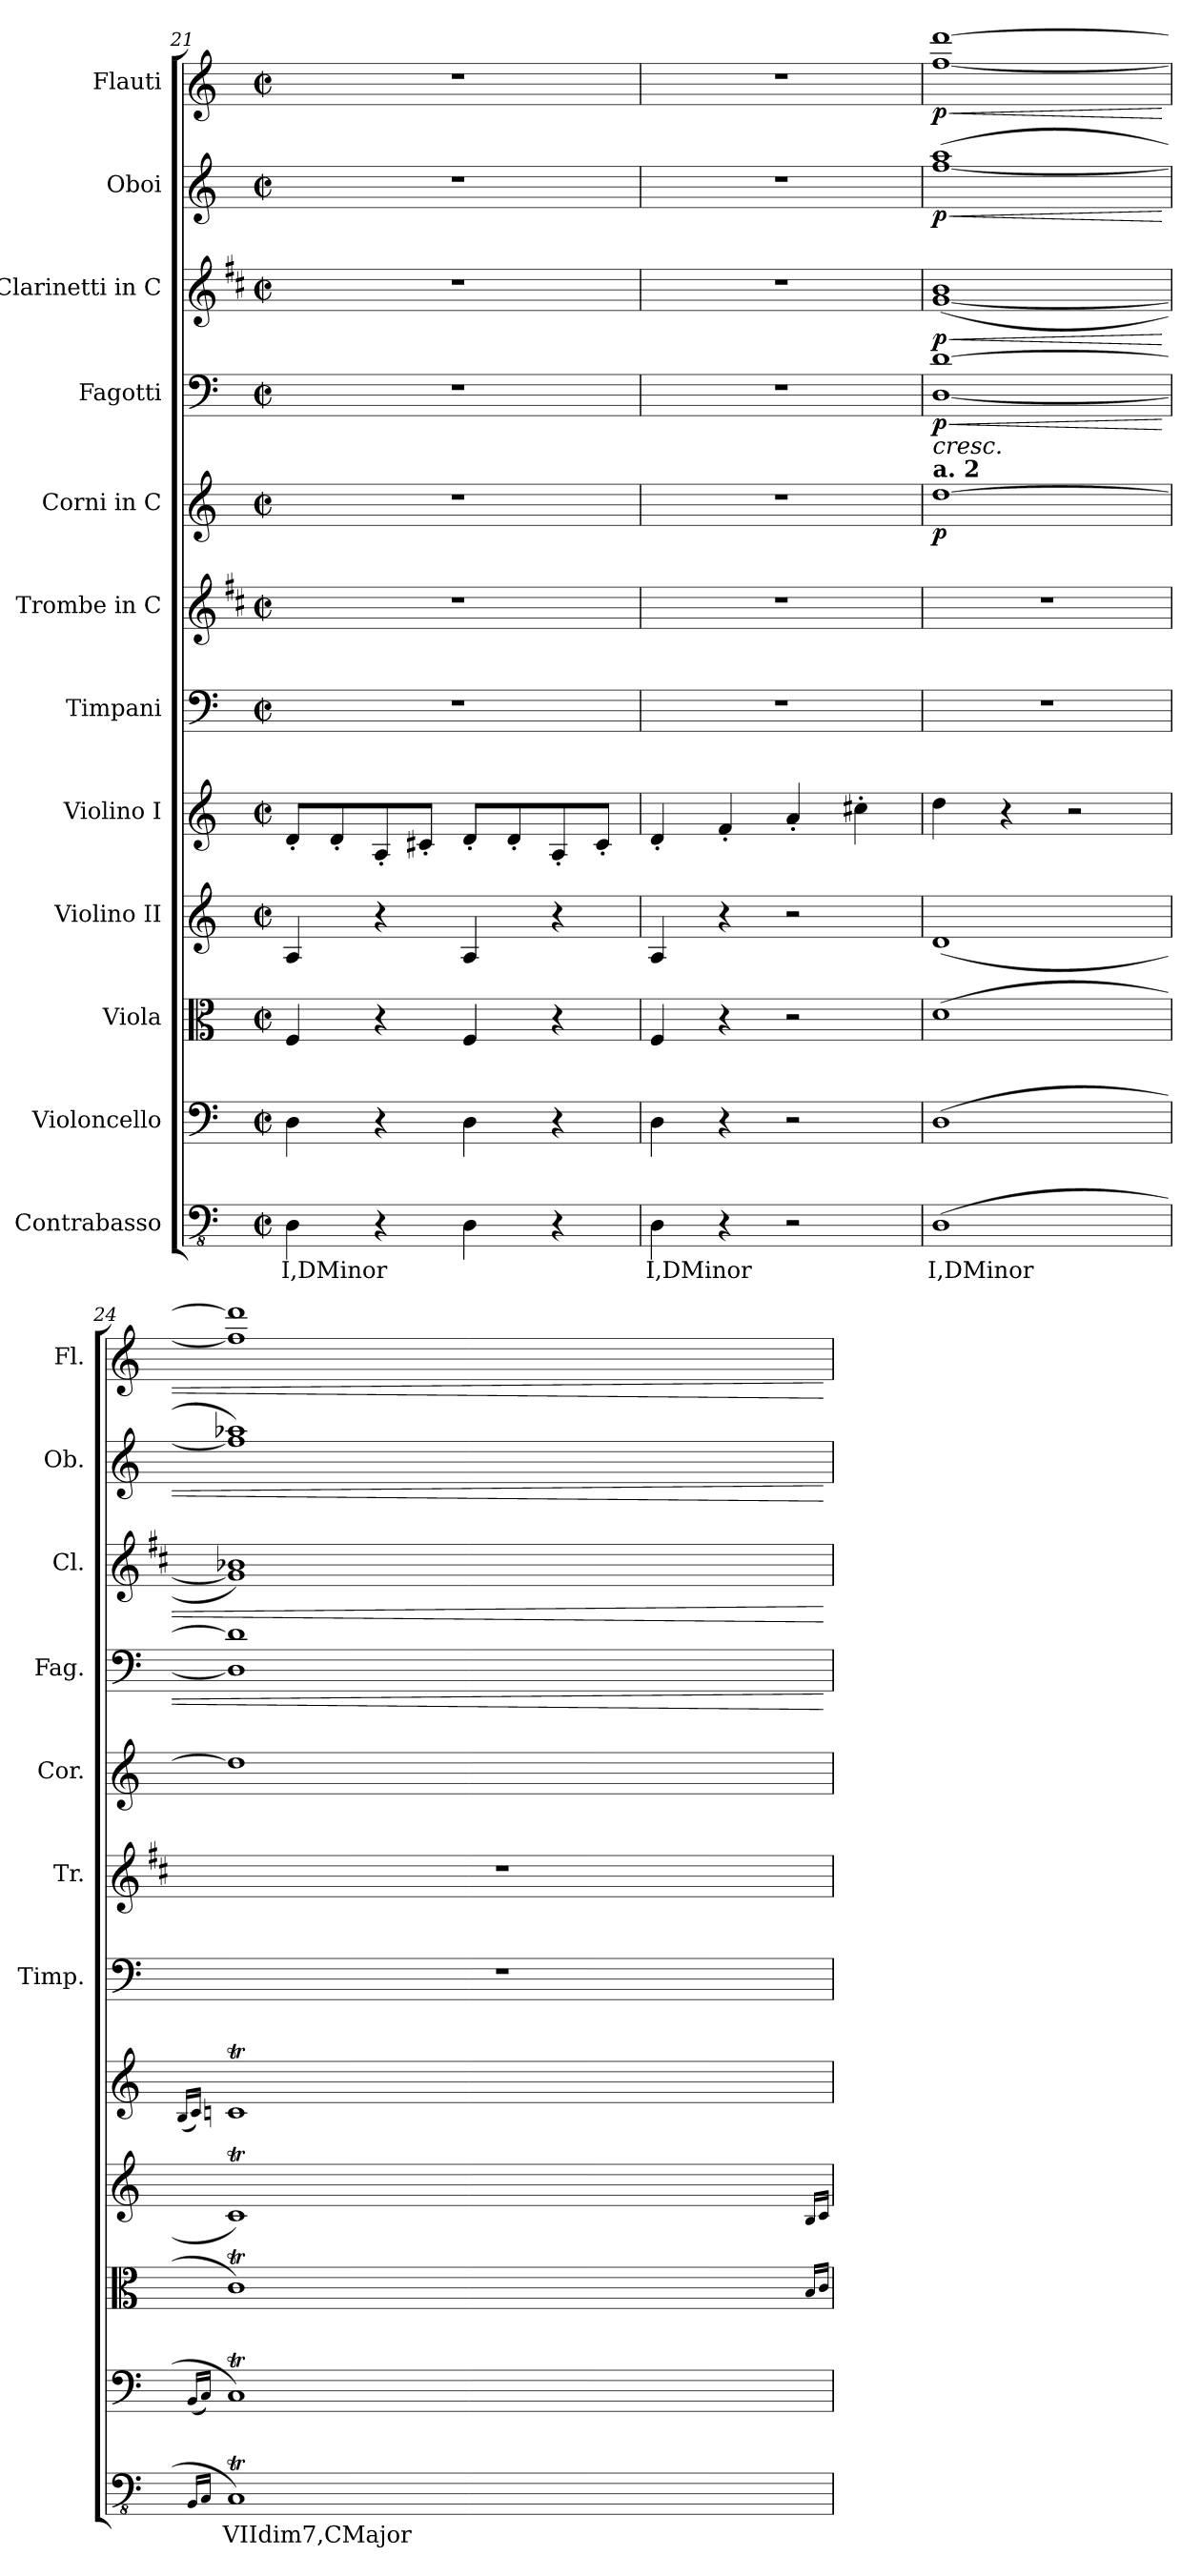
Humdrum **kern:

**kern	**text	**kern	**kern	**kern	**kern	**kern	**kern	**kern	**dynam	**kern	**dynam	**kern	**dynam	**kern	**dynam	**kern	**dynam
*part12	*part12	*part11	*part10	*part9	*part8	*part7	*part6	*part5	*part5	*part4	*part4	*part3	*part3	*part2	*part2	*part1	*part1
*staff12	*staff12	*staff11	*staff10	*staff9	*staff8	*staff7	*staff6	*staff5	*staff5	*staff4	*staff4	*staff3	*staff3	*staff2	*staff2	*staff1	*staff1
*I"Contrabasso	*	*I"Violoncello	*I"Viola	*I"Violino II	*I"Violino I	*I"Timpani	*I"Trombe in C	*I"Corni in C	*	*I"Fagotti	*	*I"Clarinetti in C	*	*I"Oboi	*	*I"Flauti	*
*	*	*	*	*	*	*I'Timp.	*I'Tr.	*I'Cor.	*	*I'Fag.	*	*I'Cl.	*	*I'Ob.	*	*I'Fl.	*
*clefFv4	*	*clefF4	*clefC3	*clefG2	*clefG2	*clefF4	*clefG2	*clefG2	*	*clefF4	*	*clefG2	*	*clefG2	*	*clefG2	*
*	*	*	*	*	*	*	*ITrd1c2	*ITrd7c12	*	*	*	*ITrd1c2	*	*	*	*	*
*k[]	*	*k[]	*k[]	*k[]	*k[]	*k[]	*k[]	*k[]	*	*k[]	*	*k[]	*	*k[]	*	*k[]	*
*M2/2	*	*M2/2	*M2/2	*M2/2	*M2/2	*M2/2	*M2/2	*M2/2	*	*M2/2	*	*M2/2	*	*M2/2	*	*M2/2	*
*met(c|)	*	*met(c|)	*met(c|)	*met(c|)	*met(c|)	*met(c|)	*met(c|)	*met(c|)	*	*met(c|)	*	*met(c|)	*	*met(c|)	*	*met(c|)	*
=21	=21	=21	=21	=21	=21	=21	=21	=21	=21	=21	=21	=21	=21	=21	=21	=21	=21
4DD\	I,DMinor	4D\	4F/	4A/	8d'/L	1r	1r	1r	.	1r	.	1r	.	1r	.	1r	.
.	.	.	.	.	8d'/	.	.	.	.	.	.	.	.	.	.	.	.
4r	.	4r	4r	4r	8A'/	.	.	.	.	.	.	.	.	.	.	.	.
.	.	.	.	.	8c#X'/J	.	.	.	.	.	.	.	.	.	.	.	.
4DD\	.	4D\	4F/	4A/	8d'/L	.	.	.	.	.	.	.	.	.	.	.	.
.	.	.	.	.	8d'/	.	.	.	.	.	.	.	.	.	.	.	.
4r	.	4r	4r	4r	8A'/	.	.	.	.	.	.	.	.	.	.	.	.
.	.	.	.	.	8c#'/J	.	.	.	.	.	.	.	.	.	.	.	.
=22	=22	=22	=22	=22	=22	=22	=22	=22	=22	=22	=22	=22	=22	=22	=22	=22	=22
4DD\	I,DMinor	4D\	4F/	4A/	4d'/	1r	1r	1r	.	1r	.	1r	.	1r	.	1r	.
4r	.	4r	4r	4r	4f'/	.	.	.	.	.	.	.	.	.	.	.	.
2r	.	2r	2r	2r	4a'/	.	.	.	.	.	.	.	.	.	.	.	.
.	.	.	.	.	4cc#X'\	.	.	.	.	.	.	.	.	.	.	.	.
=23	=23	=23	=23	=23	=23	=23	=23	=23	=23	=23	=23	=23	=23	=23	=23	=23	=23
!	!	!	!	!	!	!	!	!LO:TX:a:B:t=a. 2	!	!	!	!	!	!	!	!	!
!	!	!	!	!	!	!	!	!LO:TX:a:i:t=cresc.	!	!	!	!	!	!	!	!	!
!	!	!	!	!	!	!	!	!	!LO:DY:b	!	!LO:HP:b	!	!LO:HP:b	!	!LO:HP:b	!	!LO:HP:b
!	!	!	!	!	!	!	!	!	!	!	!LO:DY:n=1:b	!	!LO:DY:n=1:b	!	!LO:DY:n=1:b	!	!LO:DY:n=1:b
(1DD	I,DMinor	(1D	(1d	(1d	4dd\	1r	1r	[1d	p	[1D [1d	< p	(>[1f 1a	< p	(>[1ff 1aa	< p	[1ff [1ddd	< p
.	.	.	.	.	4r	.	.	.	.	.	.	.	.	.	.	.	.
.	.	.	.	.	2r	.	.	.	.	.	.	.	.	.	.	.	.
!!LO:PB:g=z
=24	=24	=24	=24	=24	=24	=24	=24	=24	=24	=24	=24	=24	=24	=24	=24	=24	=24
*^	*	*^	*	*	*^	*	*	*	*	*	*	*	*	*	*	*	*
.	16qBBB/LL	.	.	(16qBB/LL	.	.	.	(16qB/LL	.	.	.	.	.	.	.	.	.	.	.	.
.	16qCC/JJ	.	.	16qC/JJ)	.	.	.	16qc/JJ)	.	.	.	.	.	.	.	.	.	.	.	.
1CCT)	32CCyy	VIIdim7,CMajor	1CT)	32Cyy	1cT)	1cT)	1cnT	32cyy	1r	1r	1d]	.	1D] 1d]	.	1f] 1a-X)	.	1ff] 1aa-X)	.	1ff] 1ddd]	.
.	32DDyy	.	.	32Dyy	.	.	.	32dyy	.	.	.	.	.	.	.	.	.	.	.	.
.	32CCyy	.	.	32Cyy	.	.	.	32cyy	.	.	.	.	.	.	.	.	.	.	.	.
.	32DDyy	.	.	32Dyy	.	.	.	32dyy	.	.	.	.	.	.	.	.	.	.	.	.
.	32CCyy	.	.	32Cyy	.	.	.	32cyy	.	.	.	.	.	.	.	.	.	.	.	.
.	32DDyy	.	.	32Dyy	.	.	.	32dyy	.	.	.	.	.	.	.	.	.	.	.	.
.	32CCyy	.	.	32Cyy	.	.	.	32cyy	.	.	.	.	.	.	.	.	.	.	.	.
.	32DDyy	.	.	32Dyy	.	.	.	32dyy	.	.	.	.	.	.	.	.	.	.	.	.
.	32CCyy	.	.	32Cyy	.	.	.	32cyy	.	.	.	.	.	.	.	.	.	.	.	.
.	32DDyy	.	.	32Dyy	.	.	.	32dyy	.	.	.	.	.	.	.	.	.	.	.	.
.	32CCyy	.	.	32Cyy	.	.	.	32cyy	.	.	.	.	.	.	.	.	.	.	.	.
.	32DDyy	.	.	32Dyy	.	.	.	32dyy	.	.	.	.	.	.	.	.	.	.	.	.
.	32CCyy	.	.	32Cyy	.	.	.	32cyy	.	.	.	.	.	.	.	.	.	.	.	.
.	32DDyy	.	.	32Dyy	.	.	.	32dyy	.	.	.	.	.	.	.	.	.	.	.	.
.	32CCyy	.	.	32Cyy	.	.	.	32cyy	.	.	.	.	.	.	.	.	.	.	.	.
.	32DDyy	.	.	32Dyy	.	.	.	32dyy	.	.	.	.	.	.	.	.	.	.	.	.
.	32CCyy	.	.	32Cyy	.	.	.	32cyy	.	.	.	.	.	.	.	.	.	.	.	.
.	32DDyy	.	.	32Dyy	.	.	.	32dyy	.	.	.	.	.	.	.	.	.	.	.	.
.	32CCyy	.	.	32Cyy	.	.	.	32cyy	.	.	.	.	.	.	.	.	.	.	.	.
.	32DDyy	.	.	32Dyy	.	.	.	32dyy	.	.	.	.	.	.	.	.	.	.	.	.
.	32CCyy	.	.	32Cyy	.	.	.	32cyy	.	.	.	.	.	.	.	.	.	.	.	.
.	32DDyy	.	.	32Dyy	.	.	.	32dyy	.	.	.	.	.	.	.	.	.	.	.	.
.	32CCyy	.	.	32Cyy	.	.	.	32cyy	.	.	.	.	.	.	.	.	.	.	.	.
.	32DDyy	.	.	32Dyy	.	.	.	32dyy	.	.	.	.	.	.	.	.	.	.	.	.
.	32CCyy	.	.	32Cyy	.	.	.	32cyy	.	.	.	.	.	.	.	.	.	.	.	.
.	32DDyy	.	.	32Dyy	.	.	.	32dyy	.	.	.	.	.	.	.	.	.	.	.	.
*	*Xtuplet	*	*	*Xtuplet	*	*	*	*Xtuplet	*	*	*	*	*	*	*	*	*	*	*	*
.	48CCyy	.	.	48Cyy	.	.	.	48cyy	.	.	.	.	.	.	.	.	.	.	.	.
.	48DDyy	.	.	48Dyy	.	.	.	48dyy	.	.	.	.	.	.	.	.	.	.	.	.
.	48CCyy	.	.	48Cyy	.	.	.	48cyy	.	.	.	.	.	.	.	.	.	.	.	.
.	16BBByy	.	.	16BByy	.	.	.	16Byy	.	.	.	.	.	.	.	.	.	.	.	.
.	16CCyy	.	.	16Cyy	.	.	.	16cyy	.	.	.	.	.	.	.	.	.	.	.	.
*v	*v	*	*	*	*	*	*v	*v	*	*	*	*	*	*	*	*	*	*	*	*
*	*	*v	*v	*	*	*	*	*	*	*	*	*	*	*	*	*	*	*
.	.	.	16qB/LL	16qB/LL	.	.	.	.	.	.	.	.	.	.	.	.	.
.	.	.	16qc/JJ	16qc/JJ	.	.	.	.	.	.	.	.	.	.	.	.	.
.	.	.	.	.	.	.	.	.	.	.	[	.	[	.	[	.	[
=	=	=	=	=	=	=	=	=	=	=	=	=	=	=	=	=	=
*-	*-	*-	*-	*-	*-	*-	*-	*-	*-	*-	*-	*-	*-	*-	*-	*-	*-
